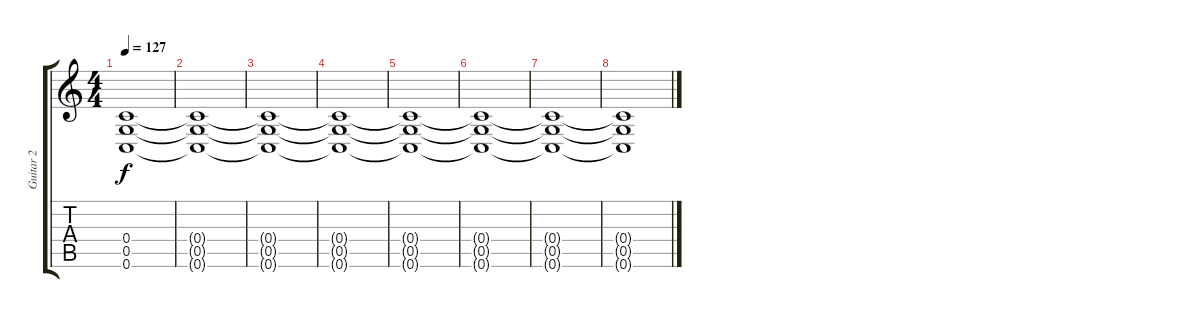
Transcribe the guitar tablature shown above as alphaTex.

\track ("Guitar 2" "Guitar 2") {instrument overdrivenguitar}
\staff {score tabs}
\tuning (D4 A3 F3 C3 G2 C2) {hide}
\ts (4 4)
\tempo 127
\clef g2
\ks c
(0.4 0.5 0.6).1{dy f} |
(0.4{t} 0.5{t} 0.6{t}).1 |
(0.4{t} 0.5{t} 0.6{t}).1 |
(0.4{t} 0.5{t} 0.6{t}).1 |
(0.4{t} 0.5{t} 0.6{t}).1 |
(0.4{t} 0.5{t} 0.6{t}).1 |
(0.4{t} 0.5{t} 0.6{t}).1 |
(0.4{t} 0.5{t} 0.6{t}).1
